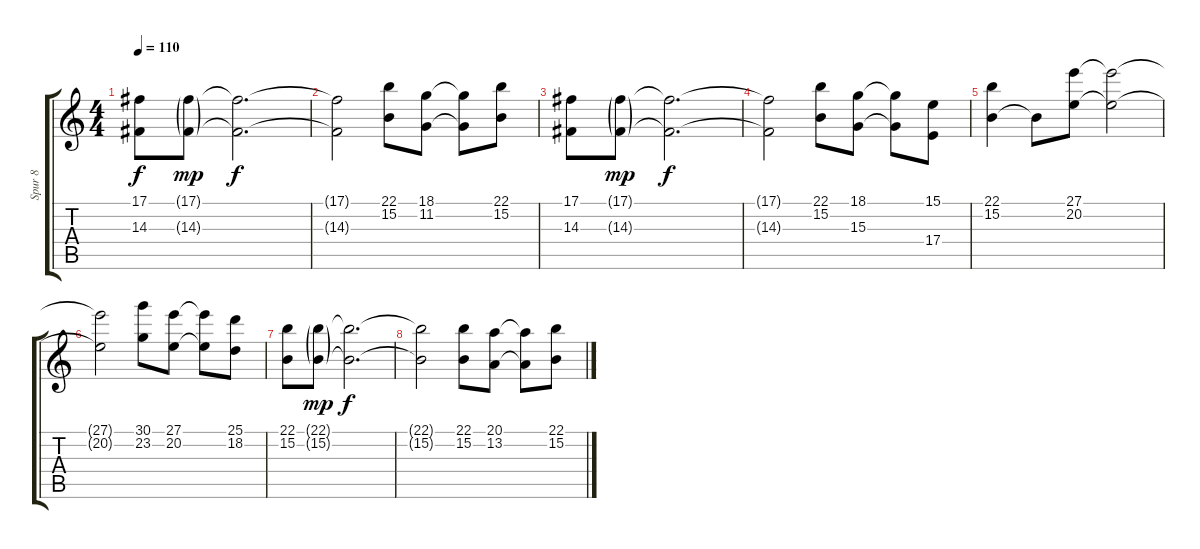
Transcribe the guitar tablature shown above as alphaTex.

\track ("Spur 8" "Spur 8") {instrument acousticgrandpiano}
\staff {score tabs}
\tuning (Db4 Ab3 E3 B2 Gb2 Db2) {hide}
\ts (4 4)
\tempo 110
\clef g2
\ks c
(17.1 14.3).8{dy f} (17.1{g} 14.3{g}).8{dy mp} (17.1{t} 14.3{t}).2{d dy f} |
(17.1{t} 14.3{t}).2 (22.1 15.2).8 (18.1 11.2).8 (18.1{t} 11.2{t}).8 (22.1 15.2).8 |
(17.1 14.3).8 (17.1{g} 14.3{g}).8{dy mp} (17.1{t} 14.3{t}).2{d dy f} |
(17.1{t} 14.3{t}).2 (22.1 15.2).8 (18.1 15.3).8 (18.1{t} 15.3{t}).8 (15.1 17.4).8 |
(22.1 15.2).4 15.2{t}.8 (27.1 20.2).8 (27.1{t} 20.2{t}).2 |
(27.1{t} 20.2{t}).2 (30.1 23.2).8 (27.1 20.2).8 (27.1{t} 20.2{t}).8 (25.1 18.2).8 |
(22.1 15.2).8 (22.1{g} 15.2{g}).8{dy mp} (22.1{t} 15.2{t}).2{d dy f} |
(22.1{t} 15.2{t}).2 (22.1 15.2).8 (20.1 13.2).8 (20.1{t} 13.2{t}).8 (22.1 15.2).8
